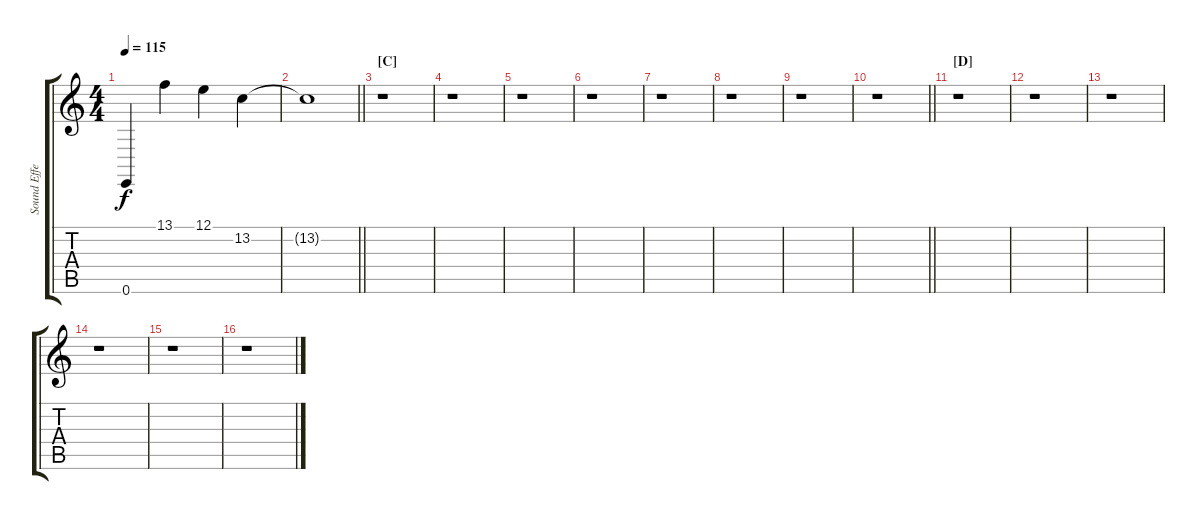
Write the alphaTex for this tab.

\track ("Sound Effects" "Sound Effe") {instrument pad7halo}
\staff {score tabs}
\tuning (E4 B3 G3 D3 A2 E2) {hide}
\ts (4 4)
\tempo 115
\clef g2
\ks c
0.6.4{dy f} 13.1.4 12.1.4 13.2.4 |
\barLineRight lightlight
13.2{t}.1 |
\section ("" "[C]")
r.1 |
r.1 |
r.1 |
r.1 |
r.1 |
r.1 |
r.1 |
\barLineRight lightlight
r.1 |
\section ("" "[D]")
r.1 |
r.1 |
r.1 |
r.1 |
r.1 |
r.1
